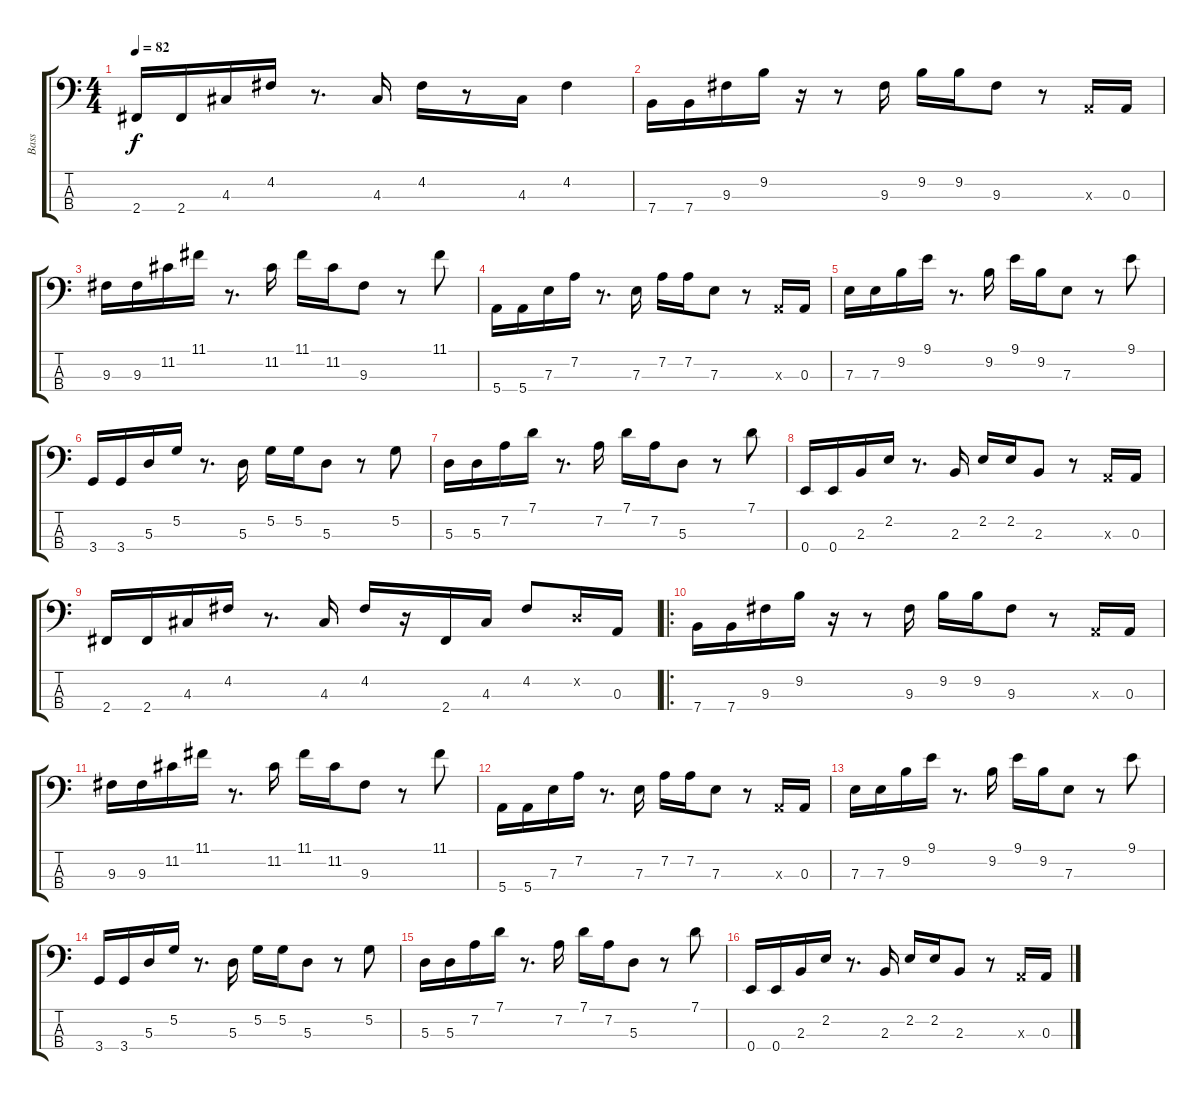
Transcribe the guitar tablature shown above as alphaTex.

\track ("Bass" "Bass") {instrument acousticbass}
\staff {score tabs}
\tuning (G2 D2 A1 E1) {hide}
\ts (4 4)
\tempo 82
\clef f4
\ks c
2.4.16{dy f} 2.4.16 4.3.16 4.2.16 r.8{d} 4.3.16 4.2.16 r.8 4.3.16 4.2.4 |
7.4.16 7.4.16 9.3.16 9.2.16 r.16 r.8 9.3.16 9.2.16 9.2.16 9.3.8 r.8 0.3{x}.16 0.3.16 |
9.3.16 9.3.16 11.2.16 11.1.16 r.8{d} 11.2.16 11.1.16 11.2.16 9.3.8 r.8 11.1.8 |
5.4.16 5.4.16 7.3.16 7.2.16 r.8{d} 7.3.16 7.2.16 7.2.16 7.3.8 r.8 0.3{x}.16 0.3.16 |
7.3.16 7.3.16 9.2.16 9.1.16 r.8{d} 9.2.16 9.1.16 9.2.16 7.3.8 r.8 9.1.8 |
3.4.16 3.4.16 5.3.16 5.2.16 r.8{d} 5.3.16 5.2.16 5.2.16 5.3.8 r.8 5.2.8 |
5.3.16 5.3.16 7.2.16 7.1.16 r.8{d} 7.2.16 7.1.16 7.2.16 5.3.8 r.8 7.1.8 |
0.4.16 0.4.16 2.3.16 2.2.16 r.8{d} 2.3.16 2.2.16 2.2.16 2.3.8 r.8 0.3{x}.16 0.3.16 |
2.4.16 2.4.16 4.3.16 4.2.16 r.8{d} 4.3.16 4.2.16 r.16 2.4.16 4.3.16 4.2.8 0.2{x}.16 0.3.16 |
\ro
7.4.16 7.4.16 9.3.16 9.2.16 r.16 r.8 9.3.16 9.2.16 9.2.16 9.3.8 r.8 0.3{x}.16 0.3.16 |
9.3.16 9.3.16 11.2.16 11.1.16 r.8{d} 11.2.16 11.1.16 11.2.16 9.3.8 r.8 11.1.8 |
5.4.16 5.4.16 7.3.16 7.2.16 r.8{d} 7.3.16 7.2.16 7.2.16 7.3.8 r.8 0.3{x}.16 0.3.16 |
7.3.16 7.3.16 9.2.16 9.1.16 r.8{d} 9.2.16 9.1.16 9.2.16 7.3.8 r.8 9.1.8 |
3.4.16 3.4.16 5.3.16 5.2.16 r.8{d} 5.3.16 5.2.16 5.2.16 5.3.8 r.8 5.2.8 |
5.3.16 5.3.16 7.2.16 7.1.16 r.8{d} 7.2.16 7.1.16 7.2.16 5.3.8 r.8 7.1.8 |
0.4.16 0.4.16 2.3.16 2.2.16 r.8{d} 2.3.16 2.2.16 2.2.16 2.3.8 r.8 0.3{x}.16 0.3.16
